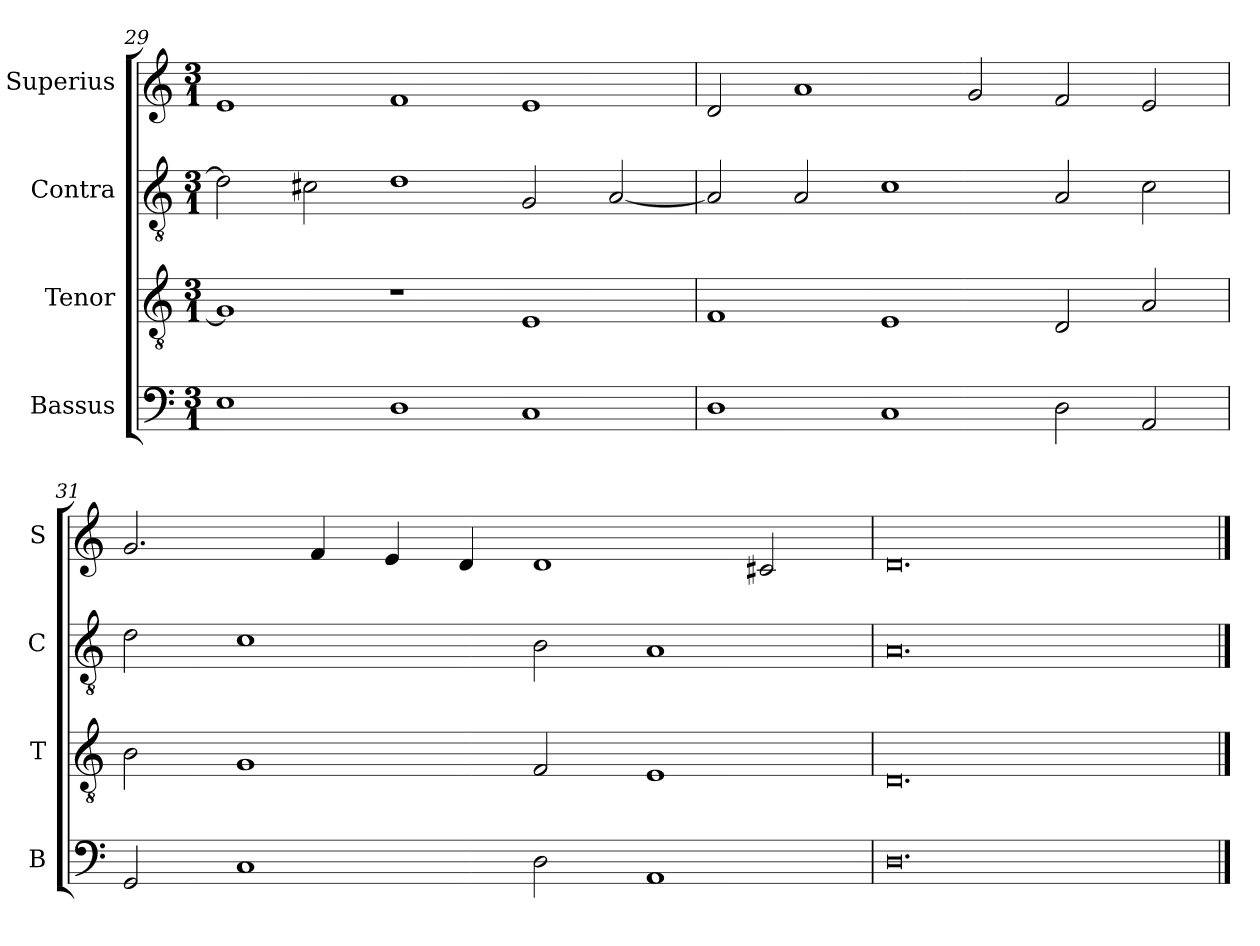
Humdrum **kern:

**kern	**kern	**kern	**kern
*part4	*part3	*part2	*part1
*staff4	*staff3	*staff2	*staff1
*I"Bassus	*I"Tenor	*I"Contra	*I"Superius
*I'B	*I'T	*I'C	*I'S
*clefF4	*clefGv2	*clefGv2	*clefG2
*k[]	*k[]	*k[]	*k[]
*M3/1	*M3/1	*M3/1	*M3/1
=29	=29	=29	=29
1E	1G]	2d\]	1e
.	.	2c#X\	.
1D	1r	1d	1f
1C	1E	2G/	1e
.	.	[2A/	.
=30	=30	=30	=30
1D	1F	2A/]	2d/
.	.	2A/	1a
1C	1E	1c	.
.	.	.	2g/
2D\	2D/	2A/	2f/
2AA/	2A/	2c\	2e/
=31	=31	=31	=31
2GG/	2B\	2d\	2.g/
1C	1G	1c	.
.	.	.	4f/
.	.	.	4e/
.	.	.	4d/
2D\	2F/	2B\	1d
1AA	1E	1A	.
.	.	.	2c#X/
=32	=32	=32	=32
0.D	0.D	0.A	0.d
==	==	==	==
*-	*-	*-	*-
